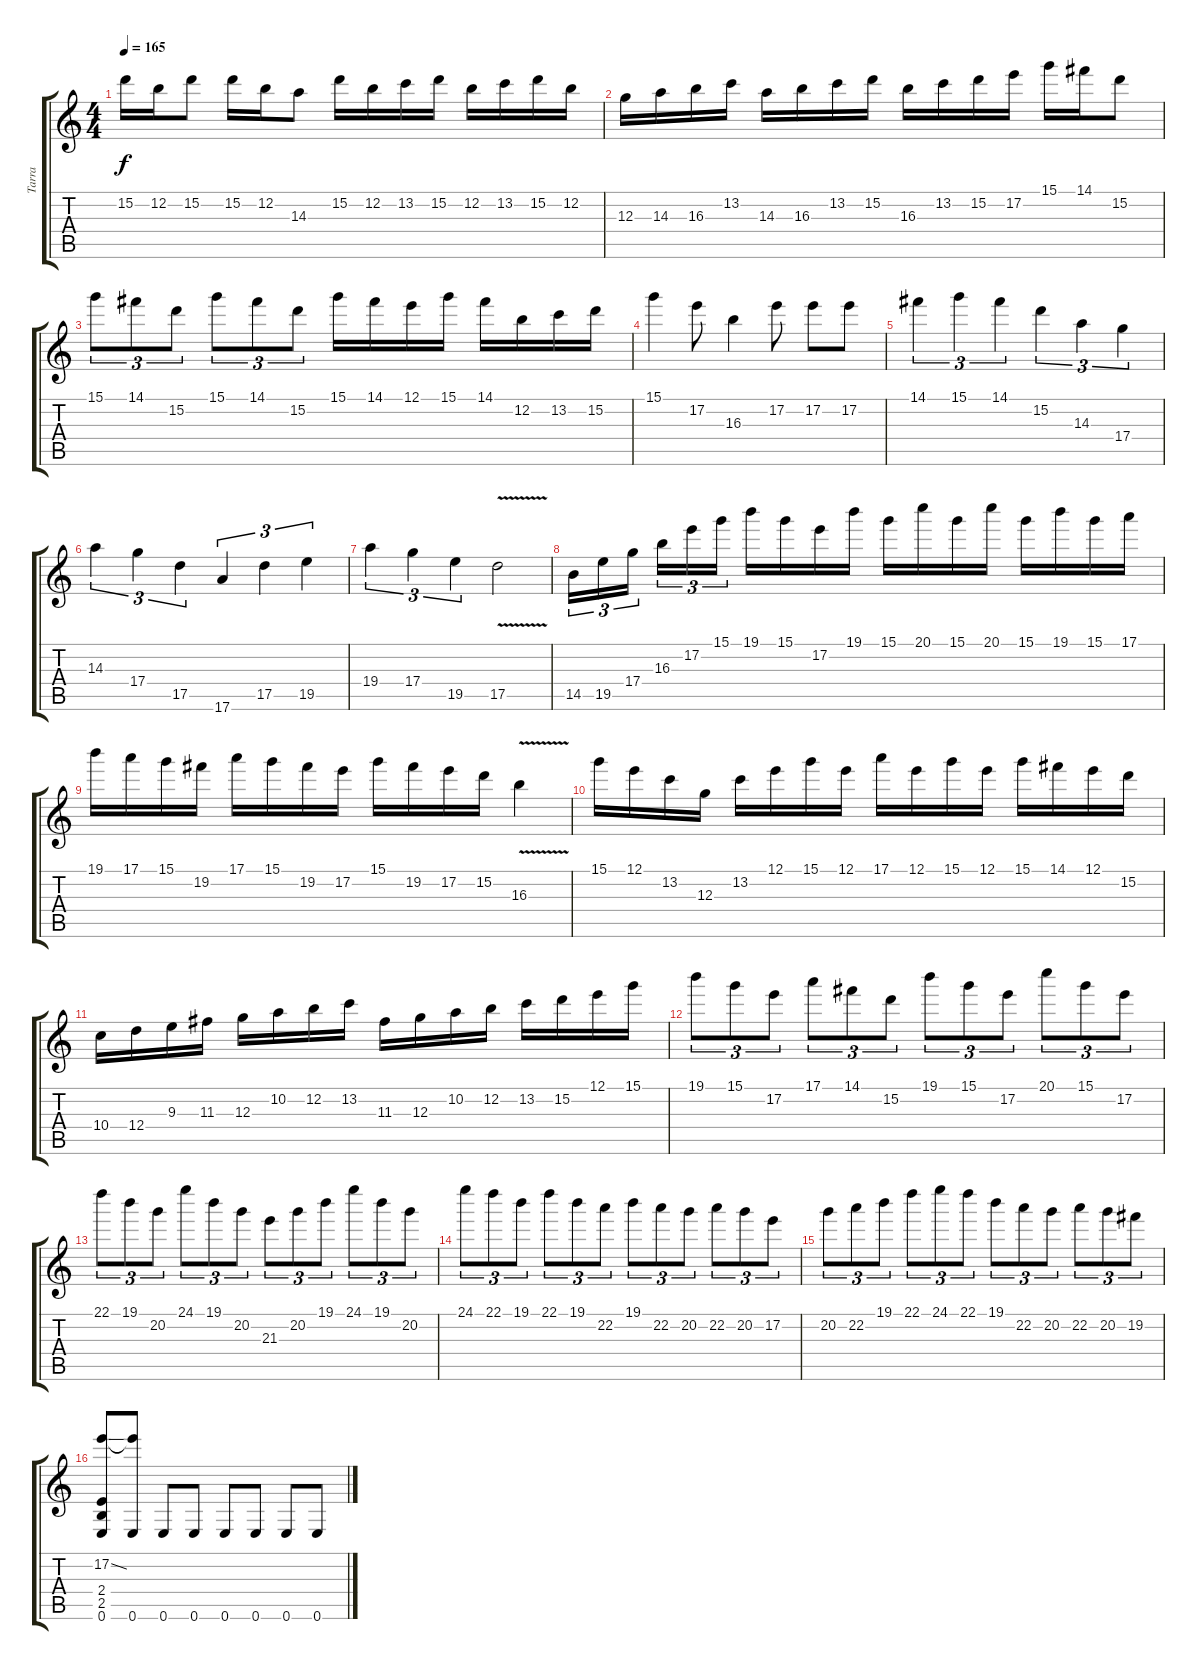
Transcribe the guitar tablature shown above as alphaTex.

\track ("Tarra" "Tarra") {instrument distortionguitar}
\staff {score tabs}
\tuning (E4 B3 G3 D3 A2 E2) {hide}
\ts (4 4)
\tempo 165
\clef g2
\ks c
15.2.16{dy f} 12.2.16 15.2.8 15.2.16 12.2.16 14.3.8 15.2.16 12.2.16 13.2.16 15.2.16 12.2.16 13.2.16 15.2.16 12.2.16 |
12.3.16 14.3.16 16.3.16 13.2.16 14.3.16 16.3.16 13.2.16 15.2.16 16.3.16 13.2.16 15.2.16 17.2.16 15.1.16 14.1.16 15.2.8 |
15.1.8{tu (3 2)} 14.1.8{tu (3 2)} 15.2.8{tu (3 2)} 15.1.8{tu (3 2)} 14.1.8{tu (3 2)} 15.2.8{tu (3 2)} 15.1.16 14.1.16 12.1.16 15.1.16 14.1.16 12.2.16 13.2.16 15.2.16 |
15.1.4 17.2.8 16.3.4 17.2.8 17.2.8 17.2.8 |
14.1.4{tu (3 2)} 15.1.4{tu (3 2)} 14.1.4{tu (3 2)} 15.2.4{tu (3 2)} 14.3.4{tu (3 2)} 17.4.4{tu (3 2)} |
14.3.4{tu (3 2)} 17.4.4{tu (3 2)} 17.5.4{tu (3 2)} 17.6.4{tu (3 2)} 17.5.4{tu (3 2)} 19.5.4{tu (3 2)} |
19.4.4{tu (3 2)} 17.4.4{tu (3 2)} 19.5.4{tu (3 2)} 17.5{v}.2 |
14.5.16{tu (3 2)} 19.5.16{tu (3 2)} 17.4.16{tu (3 2)} 16.3.16{tu (3 2)} 17.2.16{tu (3 2)} 15.1.16{tu (3 2)} 19.1.16 15.1.16 17.2.16 19.1.16 15.1.16 20.1.16 15.1.16 20.1.16 15.1.16 19.1.16 15.1.16 17.1.16 |
19.1.16 17.1.16 15.1.16 19.2.16 17.1.16 15.1.16 19.2.16 17.2.16 15.1.16 19.2.16 17.2.16 15.2.16 16.3{v}.4 |
15.1.16 12.1.16 13.2.16 12.3.16 13.2.16 12.1.16 15.1.16 12.1.16 17.1.16 12.1.16 15.1.16 12.1.16 15.1.16 14.1.16 12.1.16 15.2.16 |
10.4.16 12.4.16 9.3.16 11.3.16 12.3.16 10.2.16 12.2.16 13.2.16 11.3.16 12.3.16 10.2.16 12.2.16 13.2.16 15.2.16 12.1.16 15.1.16 |
19.1.8{tu (3 2)} 15.1.8{tu (3 2)} 17.2.8{tu (3 2)} 17.1.8{tu (3 2)} 14.1.8{tu (3 2)} 15.2.8{tu (3 2)} 19.1.8{tu (3 2)} 15.1.8{tu (3 2)} 17.2.8{tu (3 2)} 20.1.8{tu (3 2)} 15.1.8{tu (3 2)} 17.2.8{tu (3 2)} |
22.1.8{tu (3 2)} 19.1.8{tu (3 2)} 20.2.8{tu (3 2)} 24.1.8{tu (3 2)} 19.1.8{tu (3 2)} 20.2.8{tu (3 2)} 21.3.8{tu (3 2)} 20.2.8{tu (3 2)} 19.1.8{tu (3 2)} 24.1.8{tu (3 2)} 19.1.8{tu (3 2)} 20.2.8{tu (3 2)} |
24.1.8{tu (3 2)} 22.1.8{tu (3 2)} 19.1.8{tu (3 2)} 22.1.8{tu (3 2)} 19.1.8{tu (3 2)} 22.2.8{tu (3 2)} 19.1.8{tu (3 2)} 22.2.8{tu (3 2)} 20.2.8{tu (3 2)} 22.2.8{tu (3 2)} 20.2.8{tu (3 2)} 17.2.8{tu (3 2)} |
20.2.8{tu (3 2)} 22.2.8{tu (3 2)} 19.1.8{tu (3 2)} 22.1.8{tu (3 2)} 24.1.8{tu (3 2)} 22.1.8{tu (3 2)} 19.1.8{tu (3 2)} 22.2.8{tu (3 2)} 20.2.8{tu (3 2)} 22.2.8{tu (3 2)} 20.2.8{tu (3 2)} 19.2.8{tu (3 2)} |
(17.2{ss} 2.4 2.5 0.6).8 (17.2{t} 0.6).8 0.6.8 0.6.8 0.6.8 0.6.8 0.6.8 0.6.8
